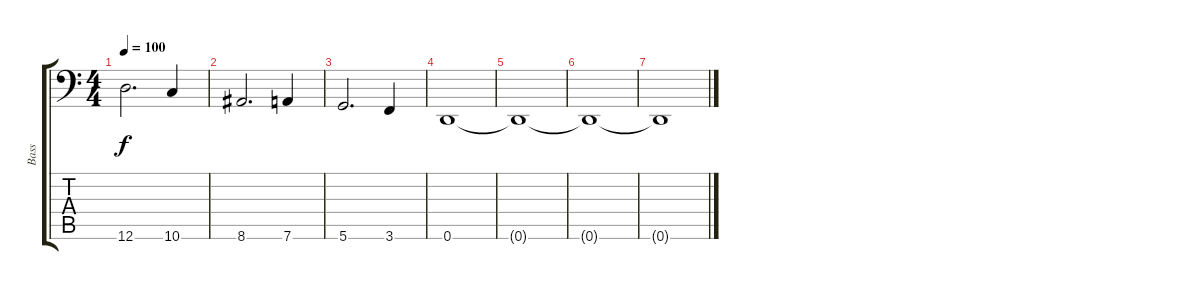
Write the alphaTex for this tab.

\track ("Bass" "Bass") {instrument electricbasspick}
\staff {score tabs}
\tuning (E3 B2 G2 D2 A1 D1) {hide}
\ts (4 4)
\tempo 100
\clef f4
\ks c
12.6.2{d dy f} 10.6.4 |
8.6.2{d} 7.6.4 |
5.6.2{d} 3.6.4 |
0.6.1 |
0.6{t}.1 |
0.6{t}.1 |
0.6{t}.1
